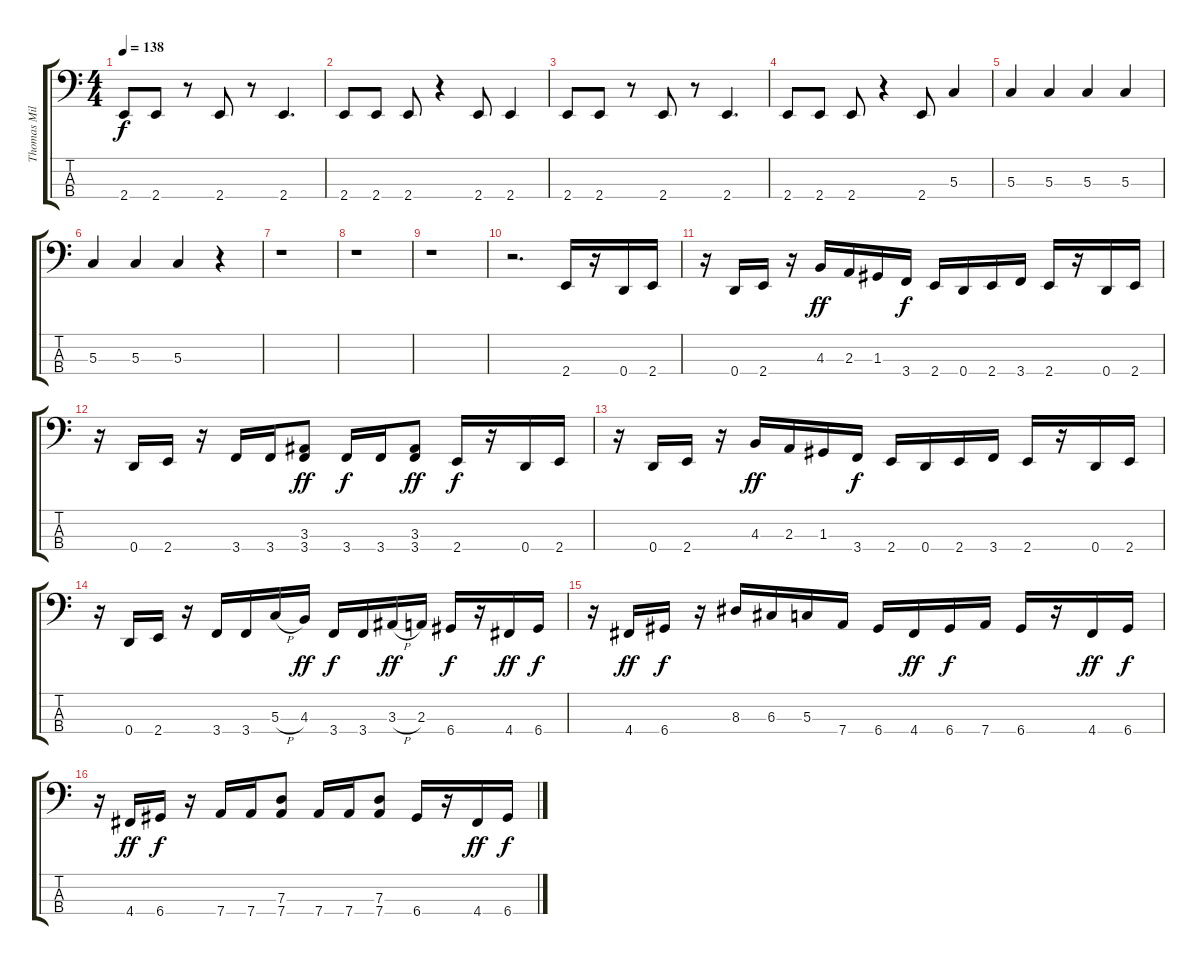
\track ("Thomas Miller" "Thomas Mil") {instrument electricbassfinger}
\staff {score tabs}
\tuning (F2 C2 G1 D1) {hide}
\ts (4 4)
\tempo 138
\clef f4
\ks c
2.4.8{dy f} 2.4.8 r.8 2.4.8 r.8 2.4.4{d} |
2.4.8 2.4.8 2.4.8 r.4 2.4.8 2.4.4 |
2.4.8 2.4.8 r.8 2.4.8 r.8 2.4.4{d} |
2.4.8 2.4.8 2.4.8 r.4 2.4.8 5.3.4 |
5.3.4 5.3.4 5.3.4 5.3.4 |
5.3.4 5.3.4 5.3.4 r.4 |
r.1 |
r.1 |
r.1 |
r.2{d} 2.4.16 r.16 0.4.16 2.4.16 |
r.16 0.4.16 2.4.16 r.16 4.3.16{dy ff} 2.3.16 1.3.16 3.4.16{dy f} 2.4.16 0.4.16 2.4.16 3.4.16 2.4.16 r.16 0.4.16 2.4.16 |
r.16 0.4.16 2.4.16 r.16 3.4.16 3.4.16 (3.3 3.4).8{dy ff} 3.4.16{dy f} 3.4.16 (3.3 3.4).8{dy ff} 2.4.16{dy f} r.16 0.4.16 2.4.16 |
r.16 0.4.16 2.4.16 r.16 4.3.16{dy ff} 2.3.16 1.3.16 3.4.16{dy f} 2.4.16 0.4.16 2.4.16 3.4.16 2.4.16 r.16 0.4.16 2.4.16 |
r.16 0.4.16 2.4.16 r.16 3.4.16 3.4.16 5.3{h}.16 4.3.16{dy ff} 3.4.16{dy f} 3.4.16 3.3{h}.16{dy ff} 2.3.16 6.4.16{dy f} r.16 4.4.16{dy ff} 6.4.16{dy f} |
r.16 4.4.16{dy ff} 6.4.16{dy f} r.16 8.3.16 6.3.16 5.3.16 7.4.16 6.4.16 4.4.16{dy ff} 6.4.16{dy f} 7.4.16 6.4.16 r.16 4.4.16{dy ff} 6.4.16{dy f} |
r.16 4.4.16{dy ff} 6.4.16{dy f} r.16 7.4.16 7.4.16 (7.3 7.4).8 7.4.16 7.4.16 (7.3 7.4).8 6.4.16 r.16 4.4.16{dy ff} 6.4.16{dy f}
